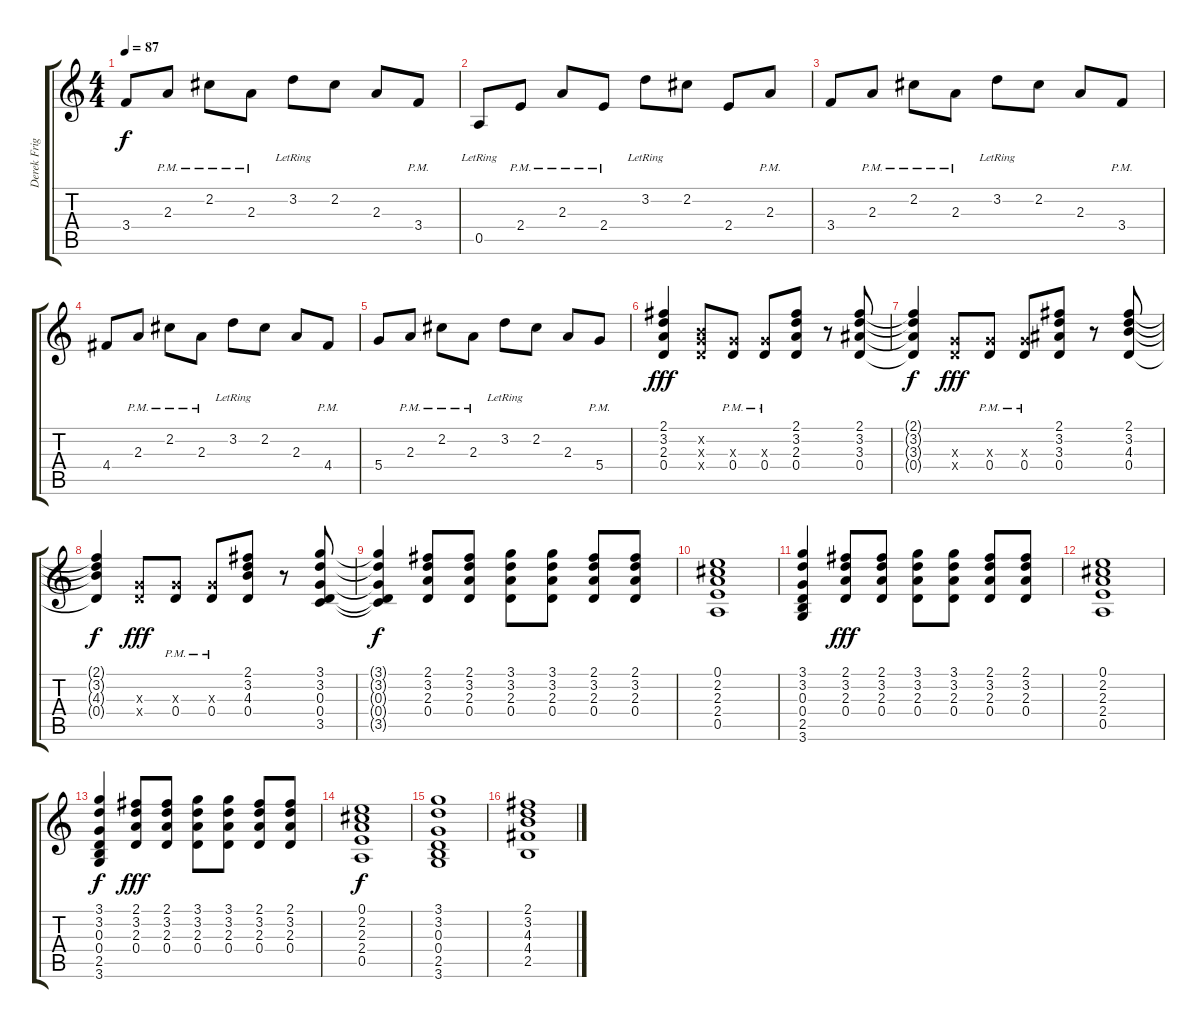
\track ("Derek Frigo" "Derek Frig") {mute instrument distortionguitar}
\staff {score tabs}
\tuning (E4 B3 G3 D3 A2 E2) {hide}
\ts (4 4)
\tempo 87
\clef g2
\ks c
3.4.8{dy f} 2.3{pm}.8 2.2{pm}.8 2.3{pm}.8 3.2{lr}.8 2.2.8 2.3.8 3.4{pm}.8 |
0.5{lr}.8 2.4{pm}.8 2.3{pm}.8 2.4{pm}.8 3.2{lr}.8 2.2.8 2.4.8 2.3{pm}.8 |
3.4.8 2.3{pm}.8 2.2{pm}.8 2.3{pm}.8 3.2{lr}.8 2.2.8 2.3.8 3.4{pm}.8 |
4.4.8 2.3{pm}.8 2.2{pm}.8 2.3{pm}.8 3.2{lr}.8 2.2.8 2.3.8 4.4{pm}.8 |
5.4.8 2.3{pm}.8 2.2{pm}.8 2.3{pm}.8 3.2{lr}.8 2.2.8 2.3.8 5.4{pm}.8 |
(2.1 3.2 2.3 0.4).4{dy fff} (0.2{x} 0.3{x} 0.4{x}).8 (0.3{x} 0.4{pm}).8 (0.3{x} 0.4{pm}).8 (2.1 3.2 2.3 0.4).8 r.8 (2.1 3.2 3.3 0.4).8 |
(2.1{t} 3.2{t} 3.3{t} 0.4{t}).4{dy f} (0.3{x} 0.4{x}).8{dy fff} (0.3{x} 0.4{pm}).8 (0.3{x} 0.4{pm}).8 (2.1 3.2 3.3 0.4).8 r.8 (2.1 3.2 4.3 0.4).8 |
(2.1{t} 3.2{t} 4.3{t} 0.4{t}).4{dy f} (0.3{x} 0.4{x}).8{dy fff} (0.3{x} 0.4{pm}).8 (0.3{x} 0.4{pm}).8 (2.1 3.2 4.3 0.4).8 r.8 (3.1 3.2 0.3 0.4 3.5).8 |
(3.1{t} 3.2{t} 0.3{t} 0.4{t} 3.5{t}).4{dy f} (2.1 3.2 2.3 0.4).8 (2.1 3.2 2.3 0.4).8 (3.1 3.2 2.3 0.4).8 (3.1 3.2 2.3 0.4).8 (2.1 3.2 2.3 0.4).8 (2.1 3.2 2.3 0.4).8 |
(0.1 2.2 2.3 2.4 0.5).1 |
(3.1 3.2 0.3 0.4 2.5 3.6).4 (2.1 3.2 2.3 0.4).8{dy fff} (2.1 3.2 2.3 0.4).8 (3.1 3.2 2.3 0.4).8 (3.1 3.2 2.3 0.4).8 (2.1 3.2 2.3 0.4).8 (2.1 3.2 2.3 0.4).8 |
(0.1 2.2 2.3 2.4 0.5).1 |
(3.1 3.2 0.3 0.4 2.5 3.6).4{dy f} (2.1 3.2 2.3 0.4).8{dy fff} (2.1 3.2 2.3 0.4).8 (3.1 3.2 2.3 0.4).8 (3.1 3.2 2.3 0.4).8 (2.1 3.2 2.3 0.4).8 (2.1 3.2 2.3 0.4).8 |
(0.1 2.2 2.3 2.4 0.5).1{dy f} |
(3.1 3.2 0.3 0.4 2.5 3.6).1 |
(2.1 3.2 4.3 4.4 2.5).1
